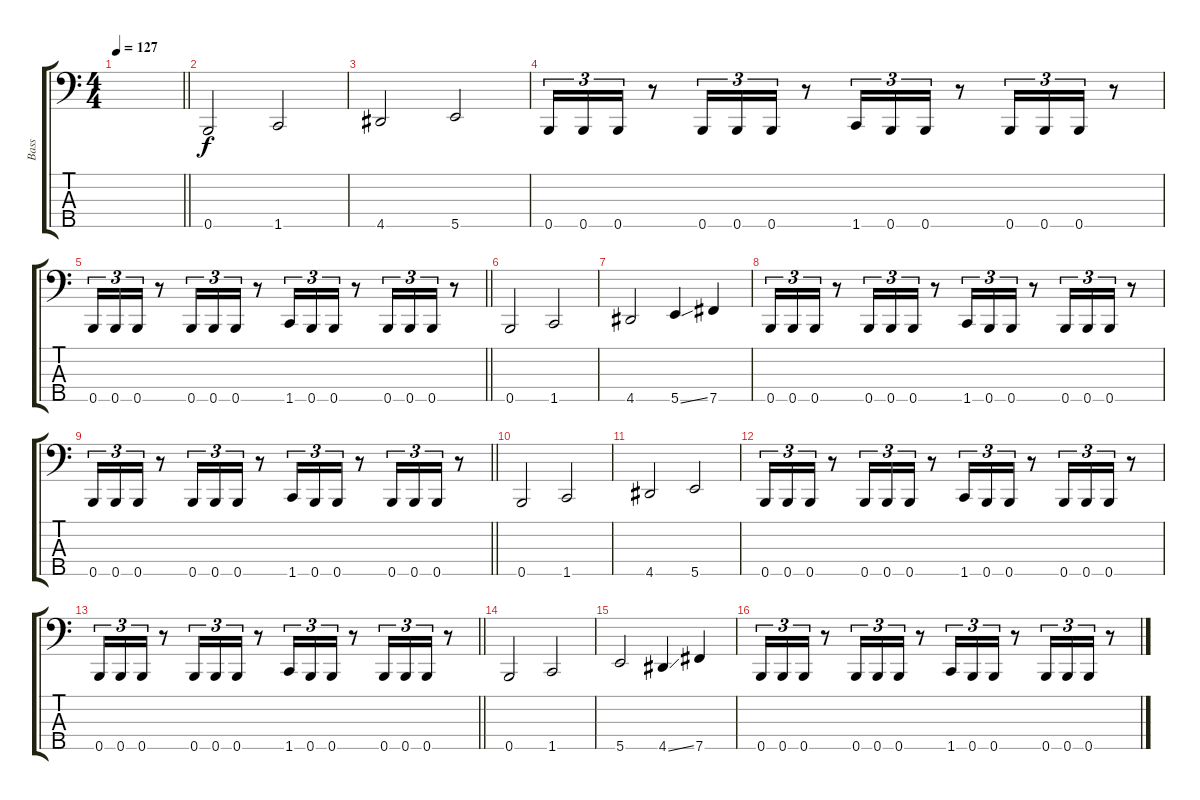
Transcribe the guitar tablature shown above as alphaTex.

\track ("Bass" "Bass") {instrument electricbassfinger}
\staff {score tabs}
\tuning (G2 D2 A1 E1 B0) {hide}
\ts (4 4)
\tempo 127
\clef f4
\barLineRight lightlight
\ks c
|
\section ("" "")
0.5.2 1.5.2 |
4.5.2 5.5.2 |
0.5.16{tu (3 2)} 0.5.16{tu (3 2)} 0.5.16{tu (3 2)} r.8 0.5.16{tu (3 2)} 0.5.16{tu (3 2)} 0.5.16{tu (3 2)} r.8 1.5.16{tu (3 2)} 0.5.16{tu (3 2)} 0.5.16{tu (3 2)} r.8 0.5.16{tu (3 2)} 0.5.16{tu (3 2)} 0.5.16{tu (3 2)} r.8 |
\barLineRight lightlight
0.5.16{tu (3 2)} 0.5.16{tu (3 2)} 0.5.16{tu (3 2)} r.8 0.5.16{tu (3 2)} 0.5.16{tu (3 2)} 0.5.16{tu (3 2)} r.8 1.5.16{tu (3 2)} 0.5.16{tu (3 2)} 0.5.16{tu (3 2)} r.8 0.5.16{tu (3 2)} 0.5.16{tu (3 2)} 0.5.16{tu (3 2)} r.8 |
0.5.2 1.5.2 |
4.5.2 5.5{ss}.4 7.5.4 |
0.5.16{tu (3 2)} 0.5.16{tu (3 2)} 0.5.16{tu (3 2)} r.8 0.5.16{tu (3 2)} 0.5.16{tu (3 2)} 0.5.16{tu (3 2)} r.8 1.5.16{tu (3 2)} 0.5.16{tu (3 2)} 0.5.16{tu (3 2)} r.8 0.5.16{tu (3 2)} 0.5.16{tu (3 2)} 0.5.16{tu (3 2)} r.8 |
\barLineRight lightlight
0.5.16{tu (3 2)} 0.5.16{tu (3 2)} 0.5.16{tu (3 2)} r.8 0.5.16{tu (3 2)} 0.5.16{tu (3 2)} 0.5.16{tu (3 2)} r.8 1.5.16{tu (3 2)} 0.5.16{tu (3 2)} 0.5.16{tu (3 2)} r.8 0.5.16{tu (3 2)} 0.5.16{tu (3 2)} 0.5.16{tu (3 2)} r.8 |
0.5.2 1.5.2 |
4.5.2 5.5.2 |
0.5.16{tu (3 2)} 0.5.16{tu (3 2)} 0.5.16{tu (3 2)} r.8 0.5.16{tu (3 2)} 0.5.16{tu (3 2)} 0.5.16{tu (3 2)} r.8 1.5.16{tu (3 2)} 0.5.16{tu (3 2)} 0.5.16{tu (3 2)} r.8 0.5.16{tu (3 2)} 0.5.16{tu (3 2)} 0.5.16{tu (3 2)} r.8 |
\barLineRight lightlight
0.5.16{tu (3 2)} 0.5.16{tu (3 2)} 0.5.16{tu (3 2)} r.8 0.5.16{tu (3 2)} 0.5.16{tu (3 2)} 0.5.16{tu (3 2)} r.8 1.5.16{tu (3 2)} 0.5.16{tu (3 2)} 0.5.16{tu (3 2)} r.8 0.5.16{tu (3 2)} 0.5.16{tu (3 2)} 0.5.16{tu (3 2)} r.8 |
0.5.2 1.5.2 |
5.5.2 4.5{ss}.4 7.5.4 |
0.5.16{tu (3 2)} 0.5.16{tu (3 2)} 0.5.16{tu (3 2)} r.8 0.5.16{tu (3 2)} 0.5.16{tu (3 2)} 0.5.16{tu (3 2)} r.8 1.5.16{tu (3 2)} 0.5.16{tu (3 2)} 0.5.16{tu (3 2)} r.8 0.5.16{tu (3 2)} 0.5.16{tu (3 2)} 0.5.16{tu (3 2)} r.8
